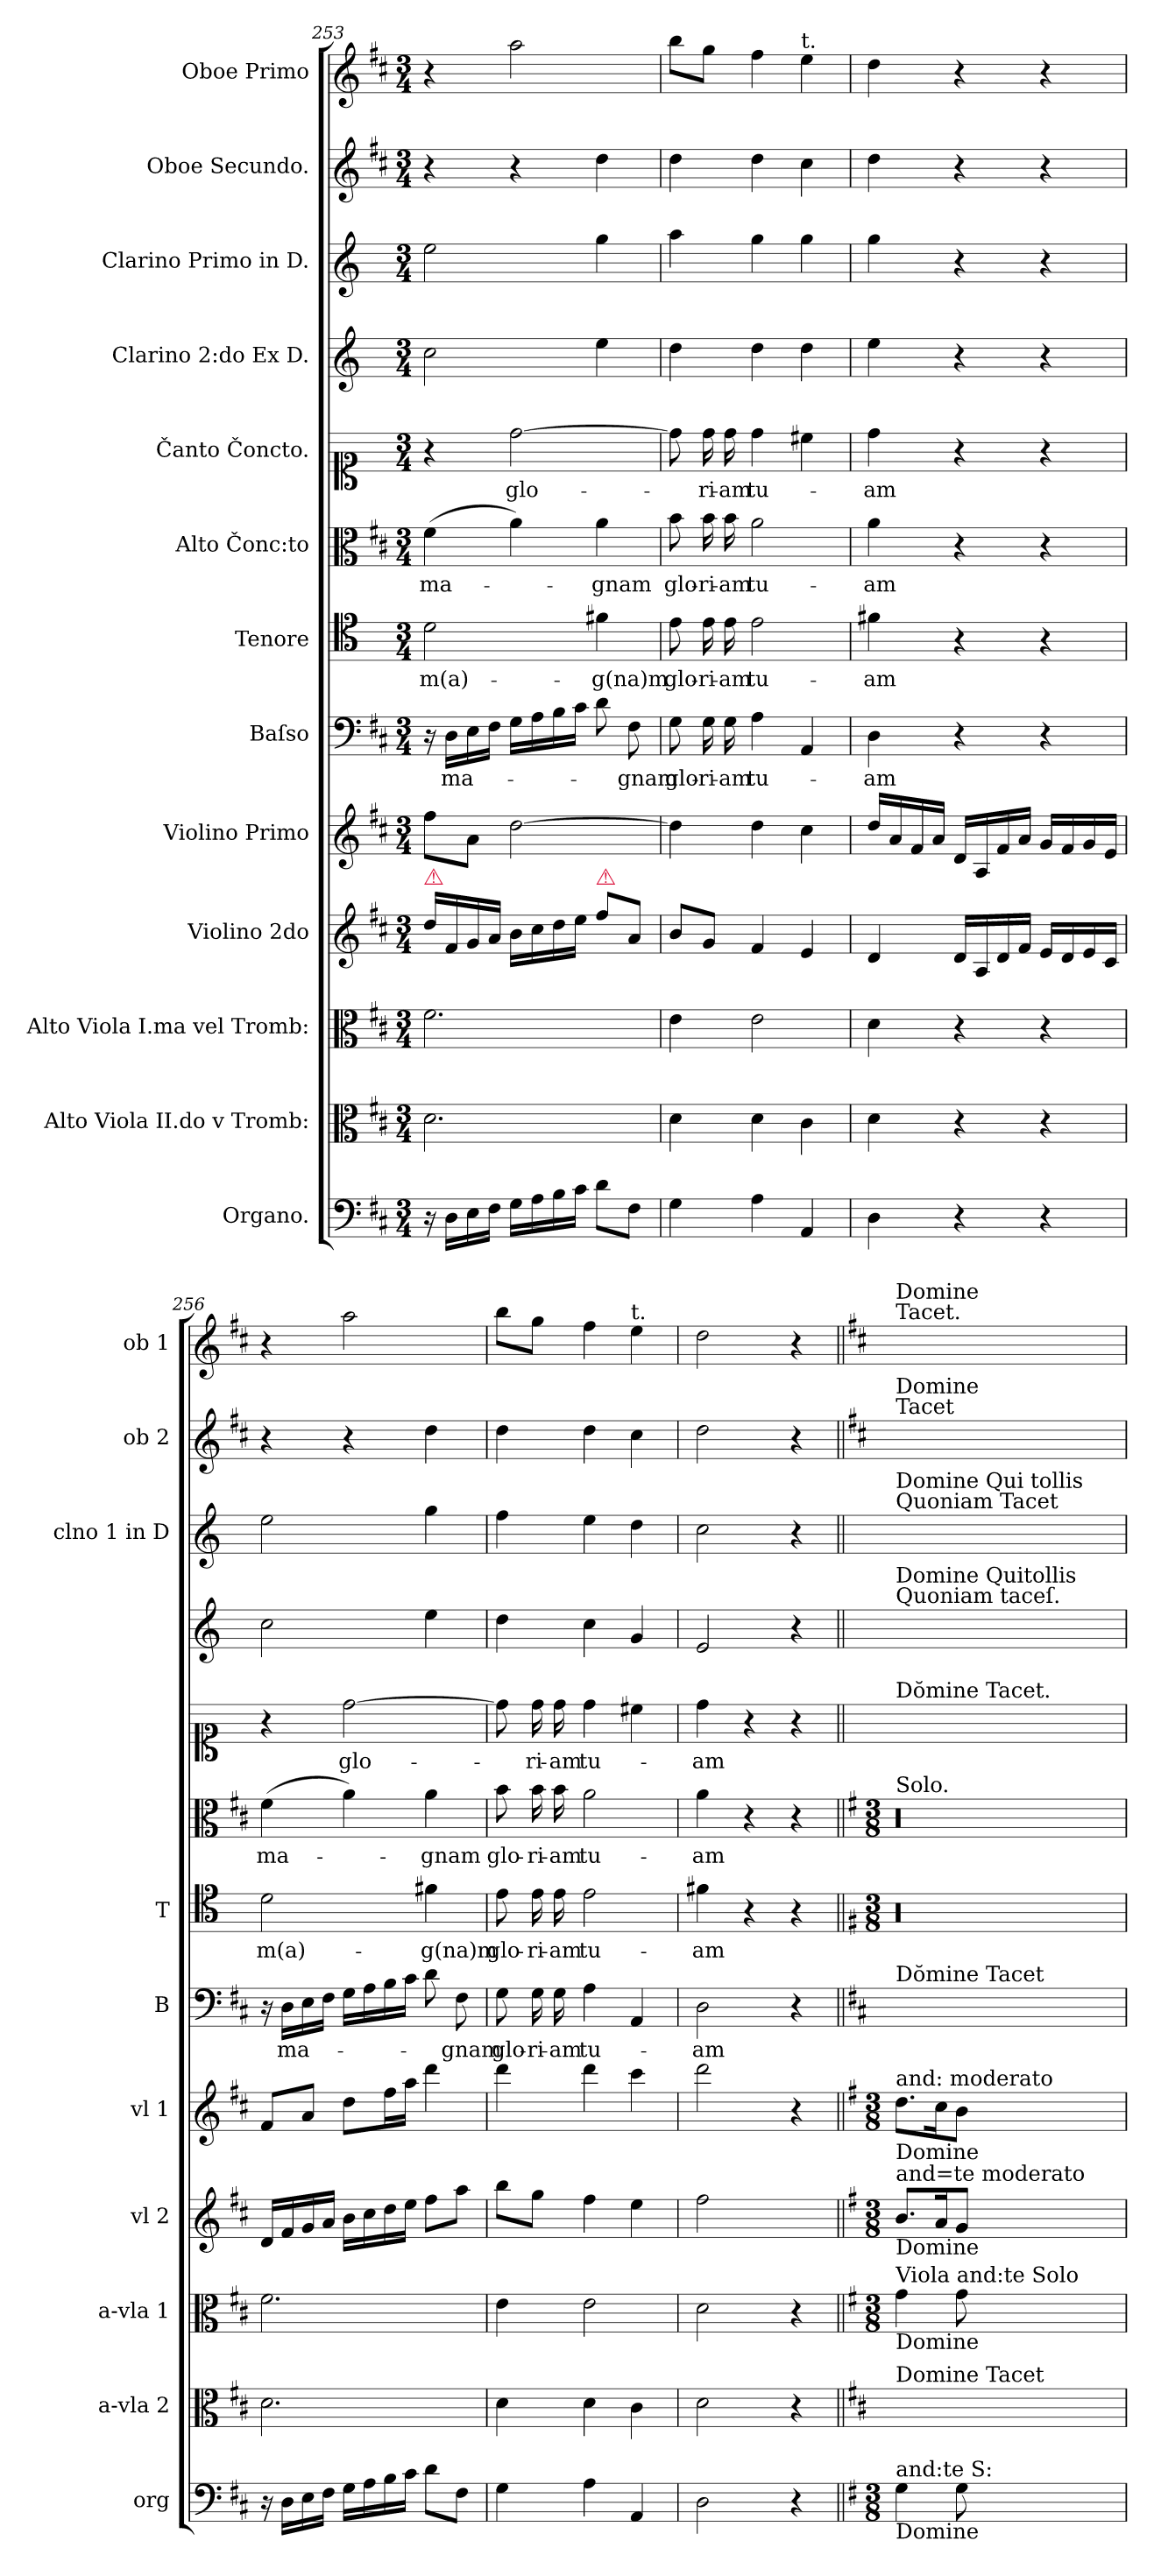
**kern	**kern	**kern	**kern	**kern	**kern	**text	**kern	**text	**kern	**text	**kern	**text	**kern	**kern	**kern	**kern
*part13	*part12	*part11	*part10	*part9	*part8	*part8	*part7	*part7	*part6	*part6	*part5	*part5	*part4	*part3	*part2	*part1
*staff13	*staff12	*staff11	*staff10	*staff9	*staff8	*staff8	*staff7	*staff7	*staff6	*staff6	*staff5	*staff5	*staff4	*staff3	*staff2	*staff1
*I"Organo.	*I"Alto Viola II.do v Tromb:	*I"Alto Viola I.ma vel Tromb:	*I"Violino 2do	*I"Violino Primo	*I"Baſso	*	*I"Tenore	*	*I"Alto Čonc:to	*	*I"Čanto Čoncto.	*	*I"Clarino 2:do Ex D.	*I"Clarino Primo in D.	*I"Oboe Secundo.	*I"Oboe Primo
*I'org	*I'a-vla 2	*I'a-vla 1	*I'vl 2	*I'vl 1	*I'B	*	*I'T	*	*	*	*	*	*	*I'clno 1 in D	*I'ob 2	*I'ob 1
*clefF4	*clefC3	*clefC3	*clefG2	*clefG2	*clefF4	*	*clefC4	*	*clefC3	*	*clefC1	*	*clefG2	*clefG2	*clefG2	*clefG2
*	*	*	*	*	*	*	*	*	*	*	*	*	*ITrd-1c-2	*ITrd-1c-2	*	*
*k[f#c#]	*k[f#c#]	*k[f#c#]	*k[f#c#]	*k[f#c#]	*k[f#c#]	*	*k[]	*	*k[f#c#]	*	*k[]	*	*k[f#c#]	*k[f#c#]	*k[f#c#]	*k[f#c#]
*M3/4	*M3/4	*M3/4	*M3/4	*M3/4	*M3/4	*	*M3/4	*	*M3/4	*	*M3/4	*	*M3/4	*M3/4	*M3/4	*M3/4
=253	=253	=253	=253	=253	=253	=253	=253	=253	=253	=253	=253	=253	=253	=253	=253	=253
!	!	!	!LO:TX:a:color=crimson:t=⚠	!	!	!	!	!	!	!	!	!	!	!	!	!
16r	2.d\	2.f#\	16dd\LL	8ff#\L	16r	.	2d\	m(a)-	(4f#\	ma-	4r	.	2dd\	2ff#\	4r	4r
16D\LL	.	.	16f#/	.	16D\LL	ma-	.	.	.	.	.	.	.	.	.	.
16E\	.	.	16g/	8a\J	16E\	.	.	.	.	.	.	.	.	.	.	.
16F#\JJ	.	.	16a/JJ	.	16F#\JJ	.	.	.	.	.	.	.	.	.	.	.
16G\LL	.	.	16b\LL	[2dd\	16G\LL	.	.	.	4a\)	.	[2dd\	glo-	.	.	4r	2aa\
16A\	.	.	16cc#\	.	16A\	.	.	.	.	.	.	.	.	.	.	.
16B\	.	.	16dd\	.	16B\	.	.	.	.	.	.	.	.	.	.	.
16c#\JJ	.	.	16ee\JJ	.	16c#\JJ	.	.	.	.	.	.	.	.	.	.	.
!	!	!	!LO:TX:a:color=crimson:t=⚠	!	!	!	!	!	!	!	!	!	!	!	!	!
8d\L	.	.	8ff#\L	.	8d\	.	4f#\	-g(na)m	4a\	-gnam	.	.	4ff#\	4aa\	4dd\	.
8F#\J	.	.	8a/J	.	8F#\	-gnam	.	.	.	.	.	.	.	.	.	.
=254	=254	=254	=254	=254	=254	=254	=254	=254	=254	=254	=254	=254	=254	=254	=254	=254
4G\	4d\	4e\	8b/L	4dd\]	8G\	glo-	8e\	glo-	8b\	glo-	8dd\]	.	4ee\	4bb\	4dd\	8bb\L
.	.	.	8g/J	.	16G\	-ri-	16e\	-ri-	16b\	-ri-	16dd\	-ri-	.	.	.	8gg\J
.	.	.	.	.	16G\	-am	16e\	-am	16b\	-am	16dd\	-am	.	.	.	.
4A\	4d\	2e\	4f#/	4dd\	4A\	tu-	2e\	tu-	2a\	tu-	4dd\	tu-	4ee\	4aa\	4dd\	4ff#\
!	!	!	!	!	!	!	!	!	!	!	!	!	!	!	!	!LO:TX:a:t=t.
4AA/	4c#\	.	4e/	4cc#\	4AA/	.	.	.	.	.	4cc#\	.	4ee\	4aa\	4cc#\	4ee\
=255	=255	=255	=255	=255	=255	=255	=255	=255	=255	=255	=255	=255	=255	=255	=255	=255
4D\	4d\	4d\	4d/	16dd/LL	4D\	-am	4f#\	-am	4a\	-am	4dd\	-am	4ff#\	4aa\	4dd\	4dd\
.	.	.	.	16a/	.	.	.	.	.	.	.	.	.	.	.	.
.	.	.	.	16f#/	.	.	.	.	.	.	.	.	.	.	.	.
.	.	.	.	16a/JJ	.	.	.	.	.	.	.	.	.	.	.	.
4r	4r	4r	16d/LL	16d/LL	4r	.	4r	.	4r	.	4r	.	4r	4r	4r	4r
.	.	.	16A/	16A/	.	.	.	.	.	.	.	.	.	.	.	.
.	.	.	16d/	16f#/	.	.	.	.	.	.	.	.	.	.	.	.
.	.	.	16f#/JJ	16a/JJ	.	.	.	.	.	.	.	.	.	.	.	.
4r	4r	4r	16e/LL	16g/LL	4r	.	4r	.	4r	.	4r	.	4r	4r	4r	4r
.	.	.	16d/	16f#/	.	.	.	.	.	.	.	.	.	.	.	.
.	.	.	16e/	16g/	.	.	.	.	.	.	.	.	.	.	.	.
.	.	.	16c#/JJ	16e/JJ	.	.	.	.	.	.	.	.	.	.	.	.
=256	=256	=256	=256	=256	=256	=256	=256	=256	=256	=256	=256	=256	=256	=256	=256	=256
16r	2.d\	2.f#\	16d/LL	8f#/L	16r	.	2d\	m(a)-	(4f#\	ma-	4r	.	2dd\	2ff#\	4r	4r
16D\LL	.	.	16f#/	.	16D\LL	ma-	.	.	.	.	.	.	.	.	.	.
16E\	.	.	16g/	8a/J	16E\	.	.	.	.	.	.	.	.	.	.	.
16F#\JJ	.	.	16a/JJ	.	16F#\JJ	.	.	.	.	.	.	.	.	.	.	.
16G\LL	.	.	16b\LL	8dd\L	16G\LL	.	.	.	4a\)	.	[2dd\	glo-	.	.	4r	2aa\
16A\	.	.	16cc#\	.	16A\	.	.	.	.	.	.	.	.	.	.	.
16B\	.	.	16dd\	16ff#\L	16B\	.	.	.	.	.	.	.	.	.	.	.
16c#\JJ	.	.	16ee\JJ	16aa\JJ	16c#\JJ	.	.	.	.	.	.	.	.	.	.	.
8d\L	.	.	8ff#\L	4ddd\	8d\	.	4f#\	-g(na)m	4a\	-gnam	.	.	4ff#\	4aa\	4dd\	.
8F#\J	.	.	8aa\J	.	8F#\	-gnam	.	.	.	.	.	.	.	.	.	.
=257	=257	=257	=257	=257	=257	=257	=257	=257	=257	=257	=257	=257	=257	=257	=257	=257
4G\	4d\	4e\	8bb\L	4ddd\	8G\	glo-	8e\	glo-	8b\	glo-	8dd\]	.	4ee\	4gg\	4dd\	8bb\L
.	.	.	8gg\J	.	16G\	-ri-	16e\	-ri-	16b\	-ri-	16dd\	-ri-	.	.	.	8gg\J
.	.	.	.	.	16G\	-am	16e\	-am	16b\	-am	16dd\	-am	.	.	.	.
4A\	4d\	2e\	4ff#\	4ddd\	4A\	tu-	2e\	tu-	2a\	tu-	4dd\	tu-	4dd\	4ff#\	4dd\	4ff#\
!	!	!	!	!	!	!	!	!	!	!	!	!	!	!	!	!LO:TX:a:t=t.
4AA/	4c#\	.	4ee\	4ccc#\	4AA/	.	.	.	.	.	4cc#\	.	4a/	4ee\	4cc#\	4ee\
=258	=258	=258	=258	=258	=258	=258	=258	=258	=258	=258	=258	=258	=258	=258	=258	=258
2D\	2d\	2d\	2ff#\	2ddd\	2D\	-am	4f#\	-am	4a\	-am	4dd\	-am	2f#/	2dd\	2dd\	2dd\
.	.	.	.	.	.	.	4r	.	4r	.	4r	.	.	.	.	.
4r	4r	4r	4ryy	4r	4r	.	4r	.	4r	.	4r	.	4r	4r	4r	4r
=||	=||	=||	=||	=||	=||	=||	=||	=||	=||	=||	=||	=||	=||	=||	=||	=||
*k[f#]	*	*k[f#]	*k[f#]	*k[f#]	*	*	*k[f#]	*	*k[f#]	*	*	*	*	*	*	*
*M3/8	*	*M3/8	*M3/8	*M3/8	*	*	*M3/8	*	*M3/8	*	*	*	*	*	*	*
!	!	!	!	!	!	!	!	!	!	!	!	!	!	!	!	!LO:TX:a:t=Domine \nTacet.
!	!	!	!	!	!	!	!	!	!	!	!	!	!	!	!LO:TX:a:t=Domine\nTacet	!
!	!	!	!	!	!	!	!	!	!	!	!	!	!	!LO:TX:a:t=Domine Qui tollis\nQuoniam Tacet	!	!
!	!	!	!	!	!	!	!	!	!	!	!	!	!LO:TX:a:t=Domine Quitollis\nQuoniam taceſ.	!	!	!
!	!	!	!	!	!	!	!	!	!	!	!LO:TX:a:t=Dŏmine Tacet.	!	!	!	!	!
!	!	!	!	!	!	!	!	!	!LO:TX:a:t=Solo.	!	!	!	!	!	!	!
!	!	!	!	!	!LO:TX:a:t=Dŏmine Tacet	!	!	!	!	!	!	!	!	!	!	!
!	!	!	!	!LO:TX:a:t=and&colon; moderato	!	!	!	!	!	!	!	!	!	!	!	!
!	!	!	!	!LO:TX:b:t=Domine	!	!	!	!	!	!	!	!	!	!	!	!
!	!	!	!LO:TX:b:t=Domine	!	!	!	!	!	!	!	!	!	!	!	!	!
!	!	!	!LO:TX:a:t=and=te moderato	!	!	!	!	!	!	!	!	!	!	!	!	!
!	!	!LO:TX:b:t=Domine	!	!	!	!	!	!	!	!	!	!	!	!	!	!
!	!	!LO:TX:a:t=Viola and&colon;te Solo	!	!	!	!	!	!	!	!	!	!	!	!	!	!
!	!LO:TX:a:t=Domine Tacet	!	!	!	!	!	!	!	!	!	!	!	!	!	!	!
!LO:TX:a:t=and&colon;te S&colon;	!	!	!	!	!	!	!	!	!	!	!	!	!	!	!	!
!LO:TX:b:t=Domine	!	!	!	!	!	!	!	!	!	!	!	!	!	!	!	!
!	!	!	!	!	!	!	!LO:N:vis=00	!	!LO:N:vis=00	!	!	!	!	!	!	!
4G\	4.ryy	4g\	8.b/L	8.dd\L	4.ryy	.	1.r	.	1.r	.	4.ryy	.	4.ryy	4.ryy	4.ryy	4.ryy
.	.	.	16a/K	16cc\K	.	.	.	.	.	.	.	.	.	.	.	.
8G\	.	8g\	8g/J	8b\J	.	.	.	.	.	.	.	.	.	.	.	.
1ryy	1ryy	1ryy	1ryy	1ryy	1ryy	.	.	.	.	.	1ryy	.	1ryy	1ryy	1ryy	1ryy
8ryy	8ryy	8ryy	8ryy	8ryy	8ryy	.	.	.	.	.	8ryy	.	8ryy	8ryy	8ryy	8ryy
=	=	=	=	=	=	=	=	=	=	=	=	=	=	=	=	=
*-	*-	*-	*-	*-	*-	*-	*-	*-	*-	*-	*-	*-	*-	*-	*-	*-
